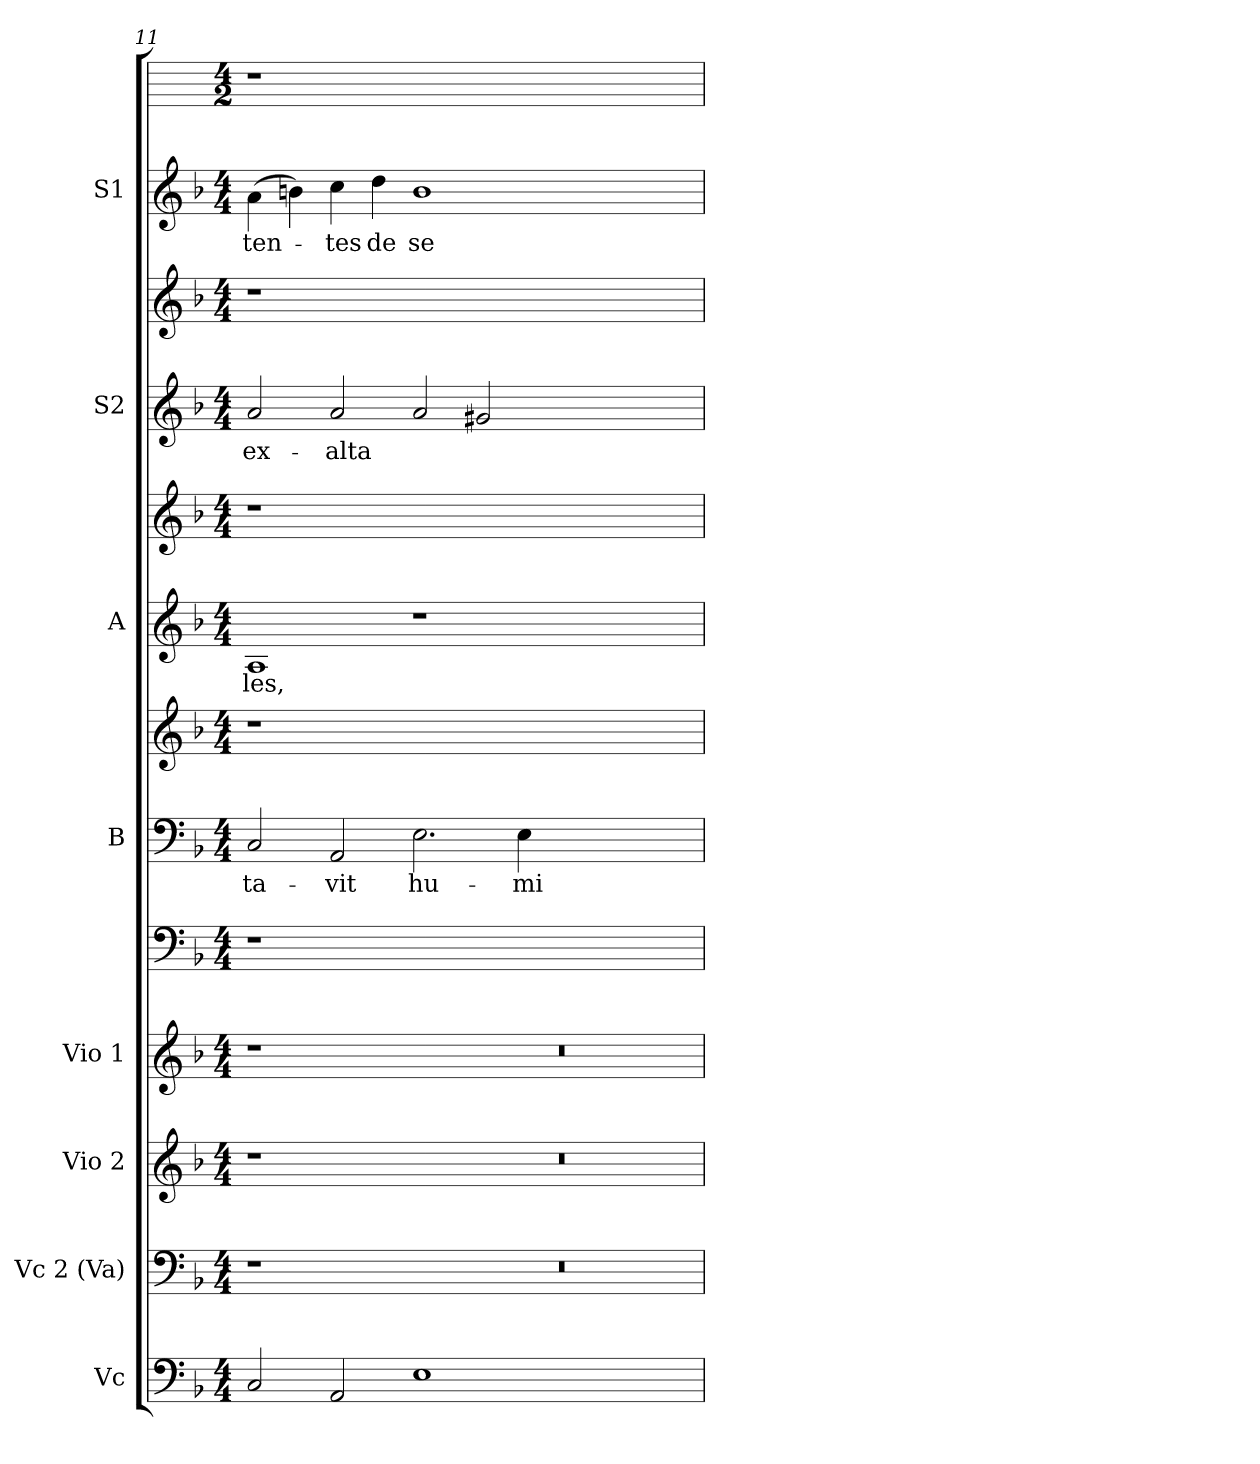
**kern	**kern	**kern	**kern	**kern	**kern	**text	**kern	**kern	**text	**kern	**kern	**text	**kern	**kern	**text	**kern
*part13	*part12	*part11	*part10	*part9	*part8	*part8	*part7	*part6	*part6	*part5	*part4	*part4	*part3	*part2	*part2	*part1
*staff13	*staff12	*staff11	*staff10	*staff9	*staff8	*staff8	*staff7	*staff6	*staff6	*staff5	*staff4	*staff4	*staff3	*staff2	*staff2	*staff1
*I"Vc	*I"Vc 2 (Va)	*I"Vio 2	*I"Vio 1	*	*I"B	*	*	*I"A	*	*	*I"S2	*	*	*I"S1	*	*
*clefF4	*clefF4	*clefG2	*clefG2	*clefF4	*clefF4	*	*clefG2	*clefG2	*	*clefG2	*clefG2	*	*clefG2	*clefG2	*	*
*k[b-]	*k[b-]	*k[b-]	*k[b-]	*k[b-]	*k[b-]	*	*k[b-]	*k[b-]	*	*k[b-]	*k[b-]	*	*k[b-]	*k[b-]	*	*
*M4/4	*M4/4	*M4/4	*M4/4	*M4/4	*M4/4	*	*M4/4	*M4/4	*	*M4/4	*M4/4	*	*M4/4	*M4/4	*	*M4/2
=11	=11	=11	=11	=11	=11	=11	=11	=11	=11	=11	=11	=11	=11	=11	=11	=11
2C	1r	1r	1r	1r	2C	-ta-	1r	1A	-les,	1r	2a	ex-	1r	(4a\	-ten-	1r
.	.	.	.	.	.	.	.	.	.	.	.	.	.	4bn\)	.	.
2AA	.	.	.	.	2AA	-vit	.	.	.	.	2a	-alta-	.	4cc\	-tes	.
.	.	.	.	.	.	.	.	.	.	.	.	.	.	4dd\	de	.
1E	1ryy	1ryy	1ryy	0.ryy	2.E	hu-	0.ryy	1r	.	0.ryy	2a	--	0.ryy	1b	se-	0.ryy
.	.	.	.	.	.	.	.	.	.	.	2g#X	.	.	.	.	.
.	.	.	.	.	4E	-mi-	.	.	.	.	.	.	.	.	.	.
0ryy	0r	0r	0r	.	0ryy	.	.	0ryy	.	.	0ryy	.	.	0ryy	.	.
=	=	=	=	=	=	=	=	=	=	=	=	=	=	=	=	=
*-	*-	*-	*-	*-	*-	*-	*-	*-	*-	*-	*-	*-	*-	*-	*-	*-
